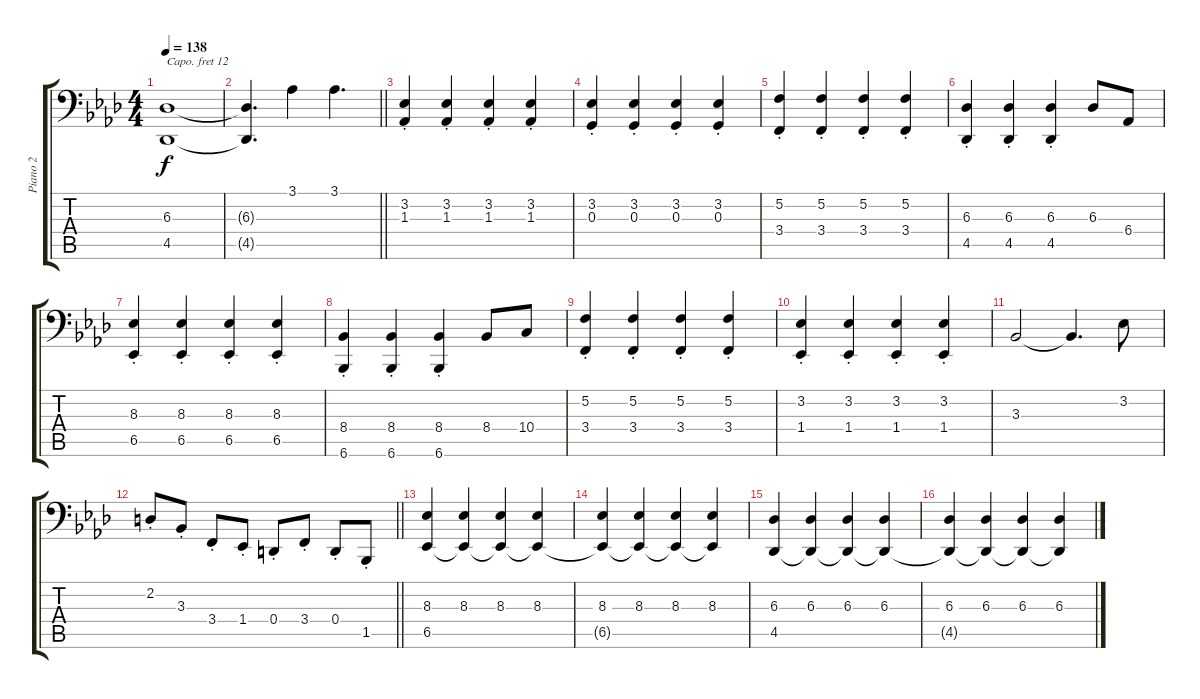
\track ("Piano 2" "Piano 2") {instrument acousticgrandpiano}
\staff {score tabs}
\capo 12
\tuning (F2 C2 G1 D1 A0 E0) {hide}
\ts (4 4)
\tempo 138
\clef f4
\ks ab
(6.3 4.5).1{dy f} |
\barLineRight lightlight
(6.3{t} 4.5{t}).4{d} 3.1.4 3.1.4{d} |
(3.2{st} 1.3{st}).4{volume 12} (3.2{st} 1.3{st}).4 (3.2{st} 1.3{st}).4 (3.2{st} 1.3{st}).4 |
(3.2{st} 0.3{st}).4 (3.2{st} 0.3{st}).4 (3.2{st} 0.3{st}).4 (3.2{st} 0.3{st}).4 |
(5.2{st} 3.4{st}).4 (5.2{st} 3.4{st}).4 (5.2{st} 3.4{st}).4 (5.2{st} 3.4{st}).4 |
(6.3{st} 4.5{st}).4 (6.3{st} 4.5{st}).4 (6.3{st} 4.5{st}).4 6.3.8 6.4.8 |
(8.3{st} 6.5{st}).4 (8.3{st} 6.5{st}).4 (8.3{st} 6.5{st}).4 (8.3{st} 6.5{st}).4 |
(8.4{st} 6.6{st}).4 (8.4{st} 6.6{st}).4 (8.4{st} 6.6{st}).4 8.4.8 10.4.8 |
(5.2{st} 3.4{st}).4 (5.2{st} 3.4{st}).4 (5.2{st} 3.4{st}).4 (5.2{st} 3.4{st}).4 |
(3.2{st} 1.4{st}).4 (3.2{st} 1.4{st}).4 (3.2{st} 1.4{st}).4 (3.2{st} 1.4{st}).4 |
3.3.2 3.3{t}.4{d} 3.2.8 |
\barLineRight lightlight
2.2{st}.8 3.3{st}.8 3.4{st}.8 1.4{st}.8 0.4{st}.8 3.4{st}.8 0.4{st}.8 1.5{st}.8 |
(8.3 6.5).4 (8.3 6.5{t}).4 (8.3 6.5{t}).4 (8.3 6.5{t}).4 |
(8.3 6.5{t}).4 (8.3 6.5{t}).4 (8.3 6.5{t}).4 (8.3 6.5{t}).4 |
(6.3 4.5).4 (6.3 4.5{t}).4 (6.3 4.5{t}).4 (6.3 4.5{t}).4 |
(6.3 4.5{t}).4 (6.3 4.5{t}).4 (6.3 4.5{t}).4 (6.3 4.5{t}).4
